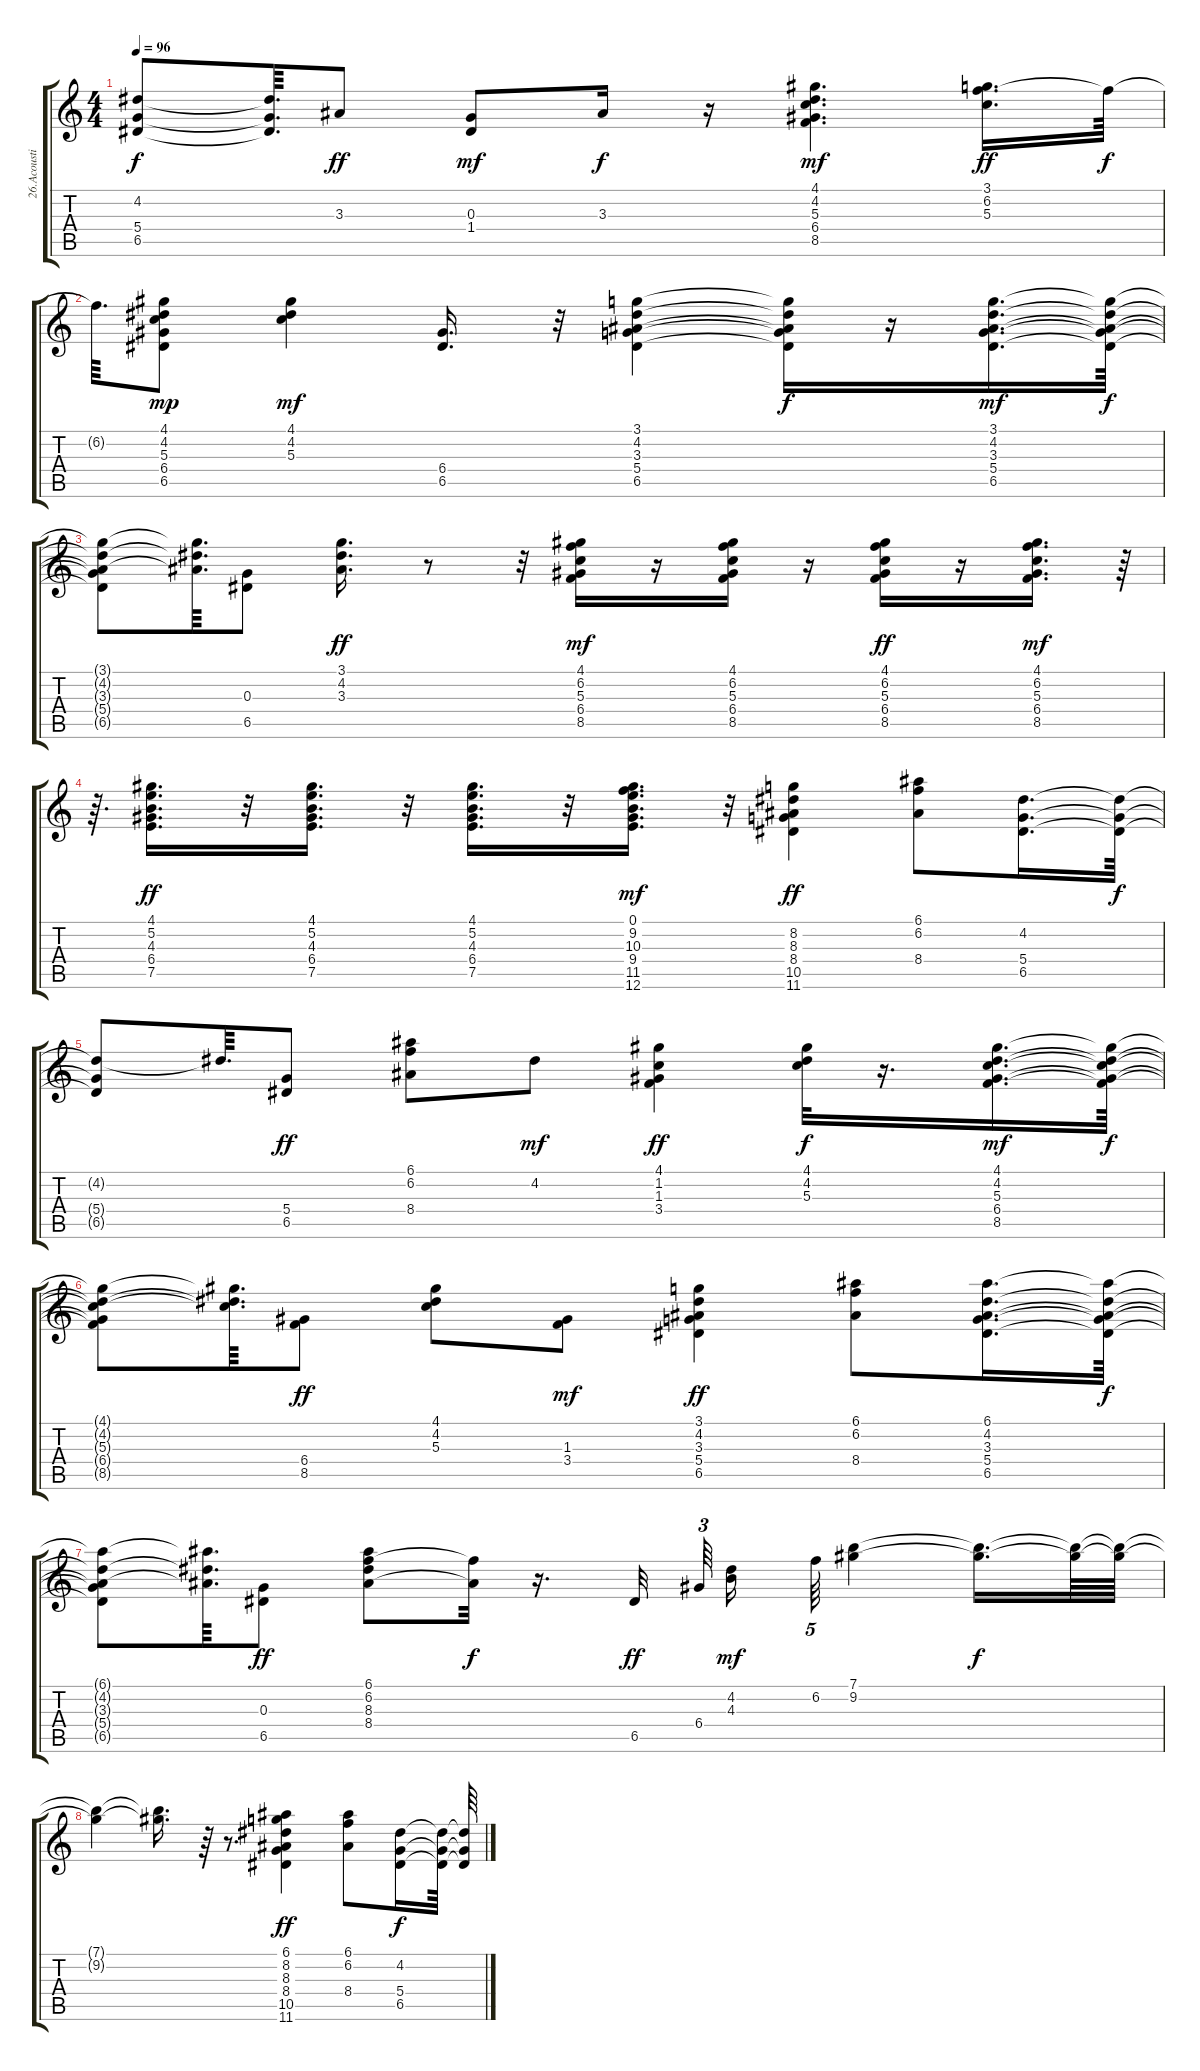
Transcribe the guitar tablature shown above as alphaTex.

\track ("26.Acoustic Guitar (steel)" "26.Acousti") {instrument acousticguitarsteel}
\staff {score tabs}
\tuning (E4 B3 G3 D3 A2 E2) {hide}
\ts (4 4)
\tempo 96
\clef g2
\ks c
(4.2{t} 5.4{t} 6.5{t}).8{dy f} (4.2{t} 5.4{t} 6.5{t}).64{d} 3.3.8{dy ff} (0.3 1.4).8{dy mf} 3.3.16{dy f} r.16 (4.1 4.2 5.3 6.4 8.5).4{d dy mf} (3.1 6.2 5.3).16{d dy ff} 6.2{t}.64{dy f} |
6.2{t}.64{d} (4.1 4.2 5.3 6.4 6.5).8{dy mp} (4.1 4.2 5.3).4{dy mf} (6.4 6.5).16{d} r.32 (3.1 4.2 3.3 5.4 6.5).4 (3.1{t} 4.2{t} 3.3{t} 5.4{t} 6.5{t}).16{dy f} r.16 (3.1 4.2 3.3 5.4 6.5).16{d dy mf} (3.1{t} 4.2{t} 3.3{t} 5.4{t} 6.5{t}).64{dy f} |
(3.1{t} 4.2{t} 3.3{t} 5.4{t} 6.5{t}).8 (3.1{t} 4.2{t} 3.3{t}).64{d} (0.3 6.5).8 (3.1 4.2 3.3).16{d dy ff} r.8 r.32 (4.1 6.2 5.3 6.4 8.5).16{dy mf} r.16 (4.1 6.2 5.3 6.4 8.5).16 r.16 (4.1 6.2 5.3 6.4 8.5).16{dy ff} r.16 (4.1 6.2 5.3 6.4 8.5).16{d dy mf} r.64 |
r.64{d} (4.1 5.2 4.3 6.4 7.5).16{d dy ff} r.32 (4.1 5.2 4.3 6.4 7.5).16{d} r.32 (4.1 5.2 4.3 6.4 7.5).16{d} r.32 (0.1 9.2 10.3 9.4 11.5 12.6).16{d dy mf} r.32 (8.2 8.3 8.4 10.5 11.6).4{dy ff} (6.1 6.2 8.4).8 (4.2 5.4 6.5).16{d} (4.2{t} 5.4{t} 6.5{t}).64{dy f} |
(4.2{t} 5.4{t} 6.5{t}).8 4.2{t}.64{d} (5.4 6.5).8{dy ff} (6.1 6.2 8.4).8 4.2.8{dy mf} (4.1 1.2 1.3 3.4).4{dy ff} (4.1 4.2 5.3).32{dy f} r.16{d} (4.1 4.2 5.3 6.4 8.5).16{d dy mf} (4.1{t} 4.2{t} 5.3{t} 6.4{t} 8.5{t}).64{dy f} |
(4.1{t} 4.2{t} 5.3{t} 6.4{t} 8.5{t}).8 (4.1{t} 4.2{t} 5.3{t}).64{d} (6.4 8.5).8{dy ff} (4.1 4.2 5.3).8 (1.3 3.4).8{dy mf} (3.1 4.2 3.3 5.4 6.5).4{dy ff} (6.1 6.2 8.4).8 (6.1 4.2 3.3 5.4 6.5).16{d} (6.1{t} 4.2{t} 3.3{t} 5.4{t} 6.5{t}).64{dy f} |
(6.1{t} 4.2{t} 3.3{t} 5.4{t} 6.5{t}).8 (6.1{t} 4.2{t} 3.3{t}).64{d} (0.3 6.5).8{dy ff} (6.1 6.2 8.3 8.4).8 (6.2{t} 8.4{t}).32{dy f} r.16{d} 6.5.32{dy ff} 6.4.64{tu (3 2)} (4.2 4.3).16{dy mf} 6.2.64{tu (5 4)} (7.1 9.2).4 (7.1{t} 9.2{t}).16{d dy f} (7.1{t} 9.2{t}).64 (7.1{t} 9.2{t}).64 |
(7.1{t} 9.2{t}).4 (7.1{t} 9.2{t}).16{d} r.64 r.8{d} (6.1 8.2 8.3 8.4 10.5 11.6).4{dy ff} (6.1 6.2 8.4).8 (4.2 5.4 6.5).16{dy f} (4.2{t} 5.4{t} 6.5{t}).64 (4.2{t} 5.4{t} 6.5{t}).64
